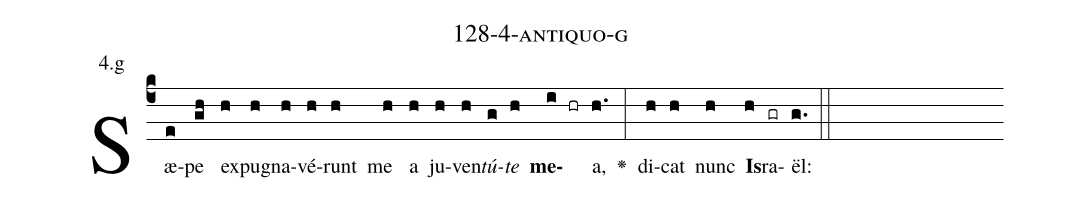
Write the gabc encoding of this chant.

name: 128-4-antiquo-g;
annotation: 4.g;
%%
(c4)Sæ(e)pe(gh) ex(h)pu(h)gna(h)vé(h)runt(h) me(h) a(h) ju(h)ven(h)<i>tú</i>(g)<i>te</i>(h) <b>me</b>(i hr)a,(h.) <v>\greheightstar</v>(:) di(h)cat(h) nunc(h) <b>Is</b>(h)ra(gr)ël:(g.) (::)


%E(h) u(h) o(h) u(h) a(h) e.(g.) (::)
